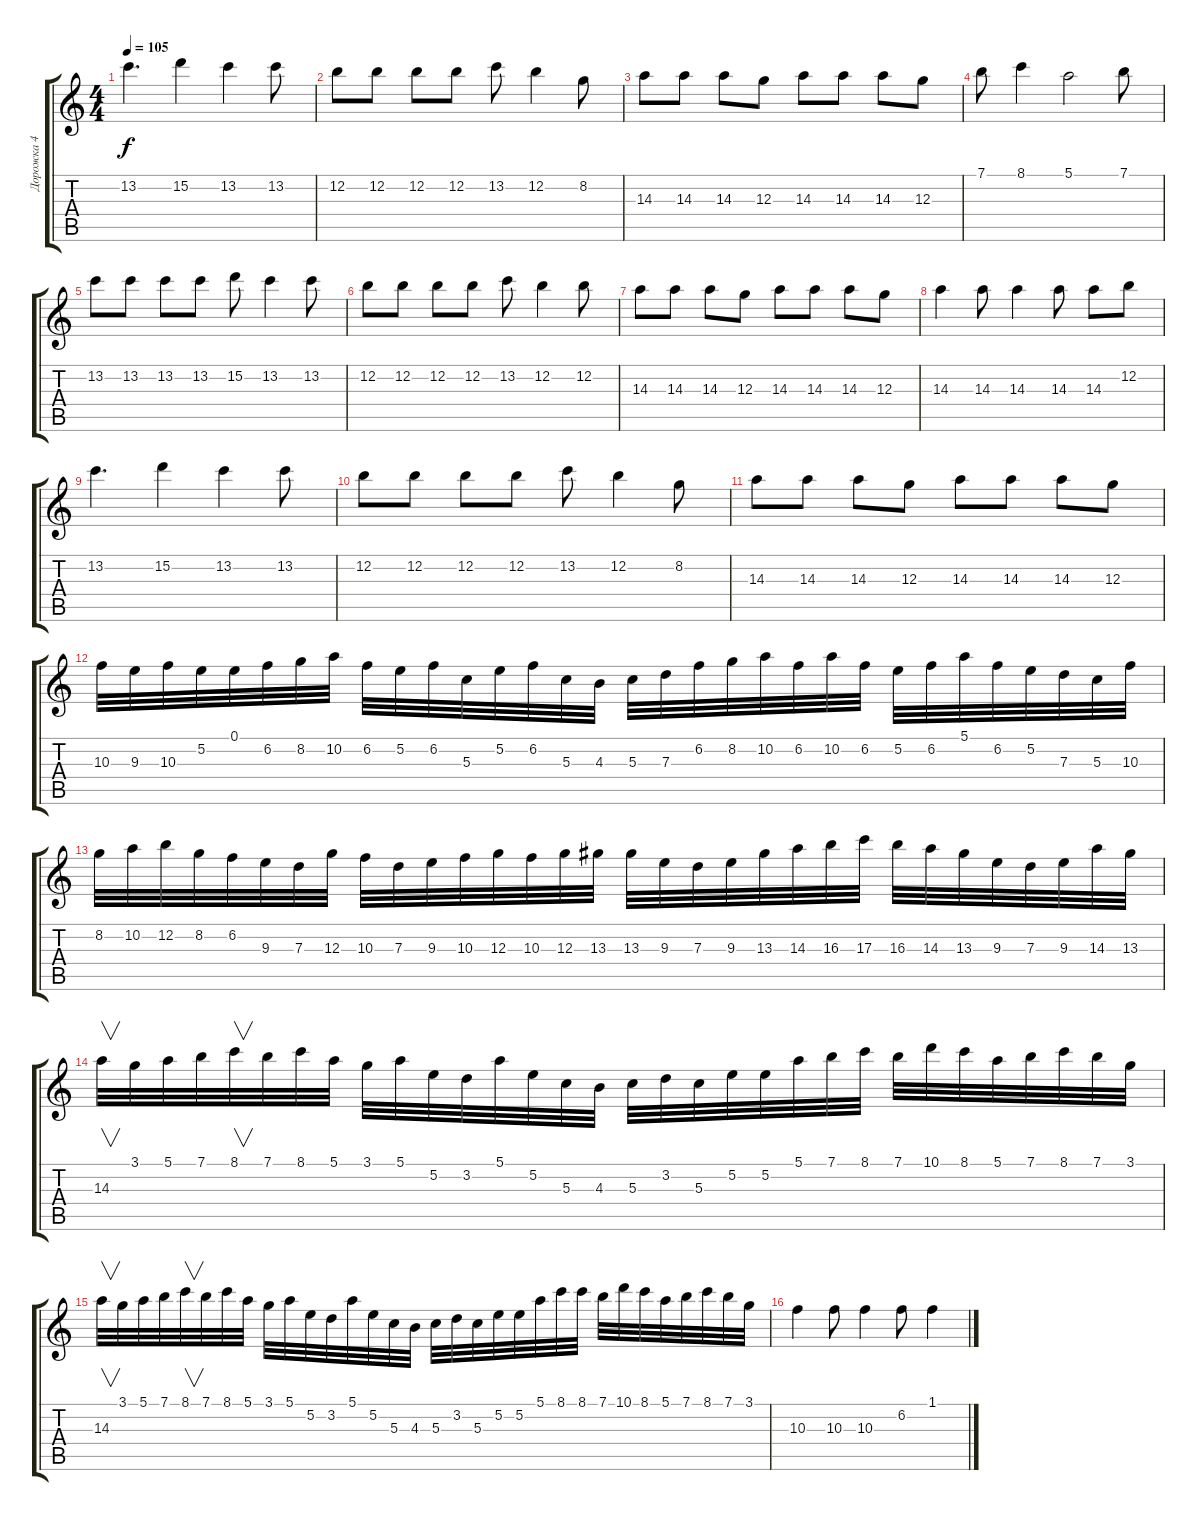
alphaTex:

\track ("Дорожка 4" "Дорожка 4") {instrument distortionguitar}
\staff {score tabs}
\tuning (E4 B3 G3 D3 A2 E2) {hide}
\ts (4 4)
\tempo 105
\clef g2
\ks c
13.2.4{d dy f} 15.2.4 13.2.4 13.2.8 |
12.2.8 12.2.8 12.2.8 12.2.8 13.2.8 12.2.4 8.2.8 |
14.3.8 14.3.8 14.3.8 12.3.8 14.3.8 14.3.8 14.3.8 12.3.8 |
7.1.8 8.1.4 5.1.2 7.1.8 |
13.2.8 13.2.8 13.2.8 13.2.8 15.2.8 13.2.4 13.2.8 |
12.2.8 12.2.8 12.2.8 12.2.8 13.2.8 12.2.4 12.2.8 |
14.3.8 14.3.8 14.3.8 12.3.8 14.3.8 14.3.8 14.3.8 12.3.8 |
14.3.4 14.3.8 14.3.4 14.3.8 14.3.8 12.2.8 |
13.2.4{d} 15.2.4 13.2.4 13.2.8 |
12.2.8 12.2.8 12.2.8 12.2.8 13.2.8 12.2.4 8.2.8 |
14.3.8 14.3.8 14.3.8 12.3.8 14.3.8 14.3.8 14.3.8 12.3.8 |
10.3.32 9.3.32 10.3.32 5.2.32 0.1.32 6.2.32 8.2.32 10.2.32 6.2.32 5.2.32 6.2.32 5.3.32 5.2.32 6.2.32 5.3.32 4.3.32 5.3.32 7.3.32 6.2.32 8.2.32 10.2.32 6.2.32 10.2.32 6.2.32 5.2.32 6.2.32 5.1.32 6.2.32 5.2.32 7.3.32 5.3.32 10.3.32 |
8.2.32 10.2.32 12.2.32 8.2.32 6.2.32 9.3.32 7.3.32 12.3.32 10.3.32 7.3.32 9.3.32 10.3.32 12.3.32 10.3.32 12.3.32 13.3.32 13.3.32 9.3.32 7.3.32 9.3.32 13.3.32 14.3.32 16.3.32 17.3.32 16.3.32 14.3.32 13.3.32 9.3.32 7.3.32 9.3.32 14.3.32 13.3.32 |
14.3.32{v} 3.1.32 5.1.32 7.1.32 8.1.32{v} 7.1.32 8.1.32 5.1.32 3.1.32 5.1.32 5.2.32 3.2.32 5.1.32 5.2.32 5.3.32 4.3.32 5.3.32 3.2.32 5.3.32 5.2.32 5.2.32 5.1.32 7.1.32 8.1.32 7.1.32 10.1.32 8.1.32 5.1.32 7.1.32 8.1.32 7.1.32 3.1.32 |
14.3.32{v} 3.1.32 5.1.32 7.1.32 8.1.32{v} 7.1.32 8.1.32 5.1.32 3.1.32 5.1.32 5.2.32 3.2.32 5.1.32 5.2.32 5.3.32 4.3.32 5.3.32 3.2.32 5.3.32 5.2.32 5.2.32 5.1.32 8.1.32 8.1.32 7.1.32 10.1.32 8.1.32 5.1.32 7.1.32 8.1.32 7.1.32 3.1.32 |
10.3.4 10.3.8 10.3.4 6.2.8 1.1.4
